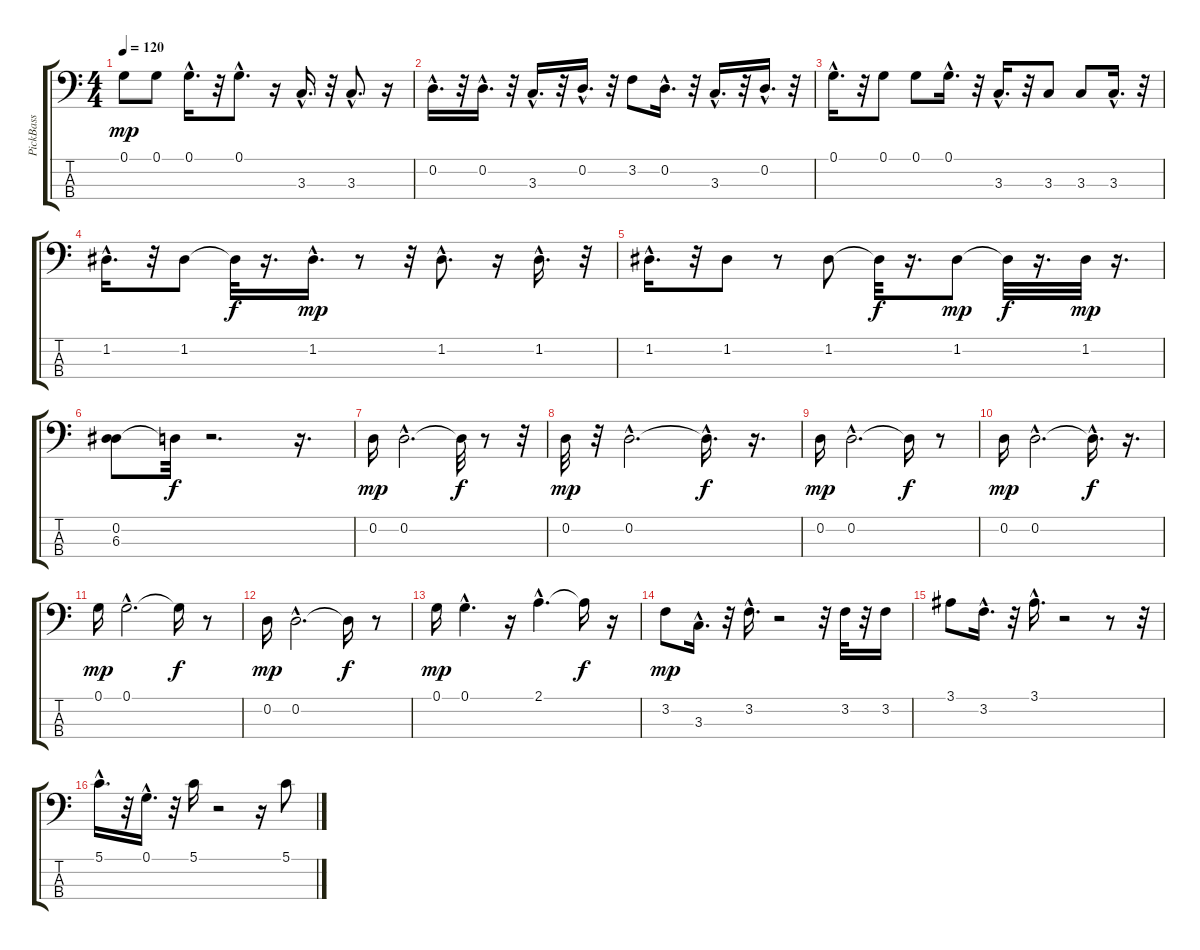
\track ("PickBass" "PickBass") {instrument electricbasspick}
\staff {score tabs}
\tuning (G2 D2 A1 E1) {hide}
\ts (4 4)
\tempo 120
\clef f4
\ks c
0.1.8{dy mp} 0.1.8 0.1{hac}.16{d} r.32 0.1{hac}.8{d} r.16 3.3{hac}.16{d} r.32 3.3{hac}.8{d} r.16 |
0.2{hac}.16{d} r.32 0.2{hac}.16{d} r.32 3.3{hac}.16{d} r.32 0.2{hac}.16{d} r.32 3.2.8 0.2{hac}.16{d} r.32 3.3{hac}.16{d} r.32 0.2{hac}.16{d} r.32 |
0.1{hac}.16{d} r.32 0.1.8 0.1.8 0.1{hac}.16{d} r.32 3.3{hac}.16{d} r.32 3.3.8 3.3.8 3.3{hac}.16{d} r.32 |
1.2{hac}.16{d} r.32 1.2.8 1.2{t}.32{dy f} r.16{d} 1.2{hac}.16{d dy mp} r.8 r.32 1.2{hac}.8{d} r.16 1.2{hac}.16{d} r.32 |
1.2{hac}.16{d} r.32 1.2.8 r.8 1.2.8 1.2{t}.32{dy f} r.16{d} 1.2.8{dy mp} 1.2{t}.32{dy f} r.16{d} 1.2.32{dy mp} r.16{d} |
(0.2 6.3).8 0.2{t}.32{dy f} r.2{d} r.16{d} |
0.2.16{dy mp} 0.2{hac}.2{d} 0.2{t}.32{dy f} r.8 r.32 |
0.2.32{dy mp} r.32 0.2{hac}.2{d} 0.2{hac t}.16{d dy f} r.16{d} |
0.2.16{dy mp} 0.2{hac}.2{d} 0.2{t}.16{dy f} r.8 |
0.2.16{dy mp} 0.2{hac}.2{d} 0.2{hac t}.16{d dy f} r.16{d} |
0.1.16{dy mp} 0.1{hac}.2{d} 0.1{t}.16{dy f} r.8 |
0.2.16{dy mp} 0.2{hac}.2{d} 0.2{t}.16{dy f} r.8 |
0.1.16{dy mp} 0.1{hac}.4{d} r.16 2.1{hac}.4{d} 2.1{t}.16{dy f} r.16 |
3.2.8{dy mp} 3.3{hac}.16{d} r.32 3.2{hac}.16{d} r.2 r.32 3.2.32 r.32 3.2.16 |
3.1.8 3.2{hac}.16{d} r.32 3.1{hac}.16{d} r.2 r.8 r.32 |
5.1{hac}.16{d} r.32 0.1{hac}.16{d} r.32 5.1.16 r.2 r.16 5.1.8
